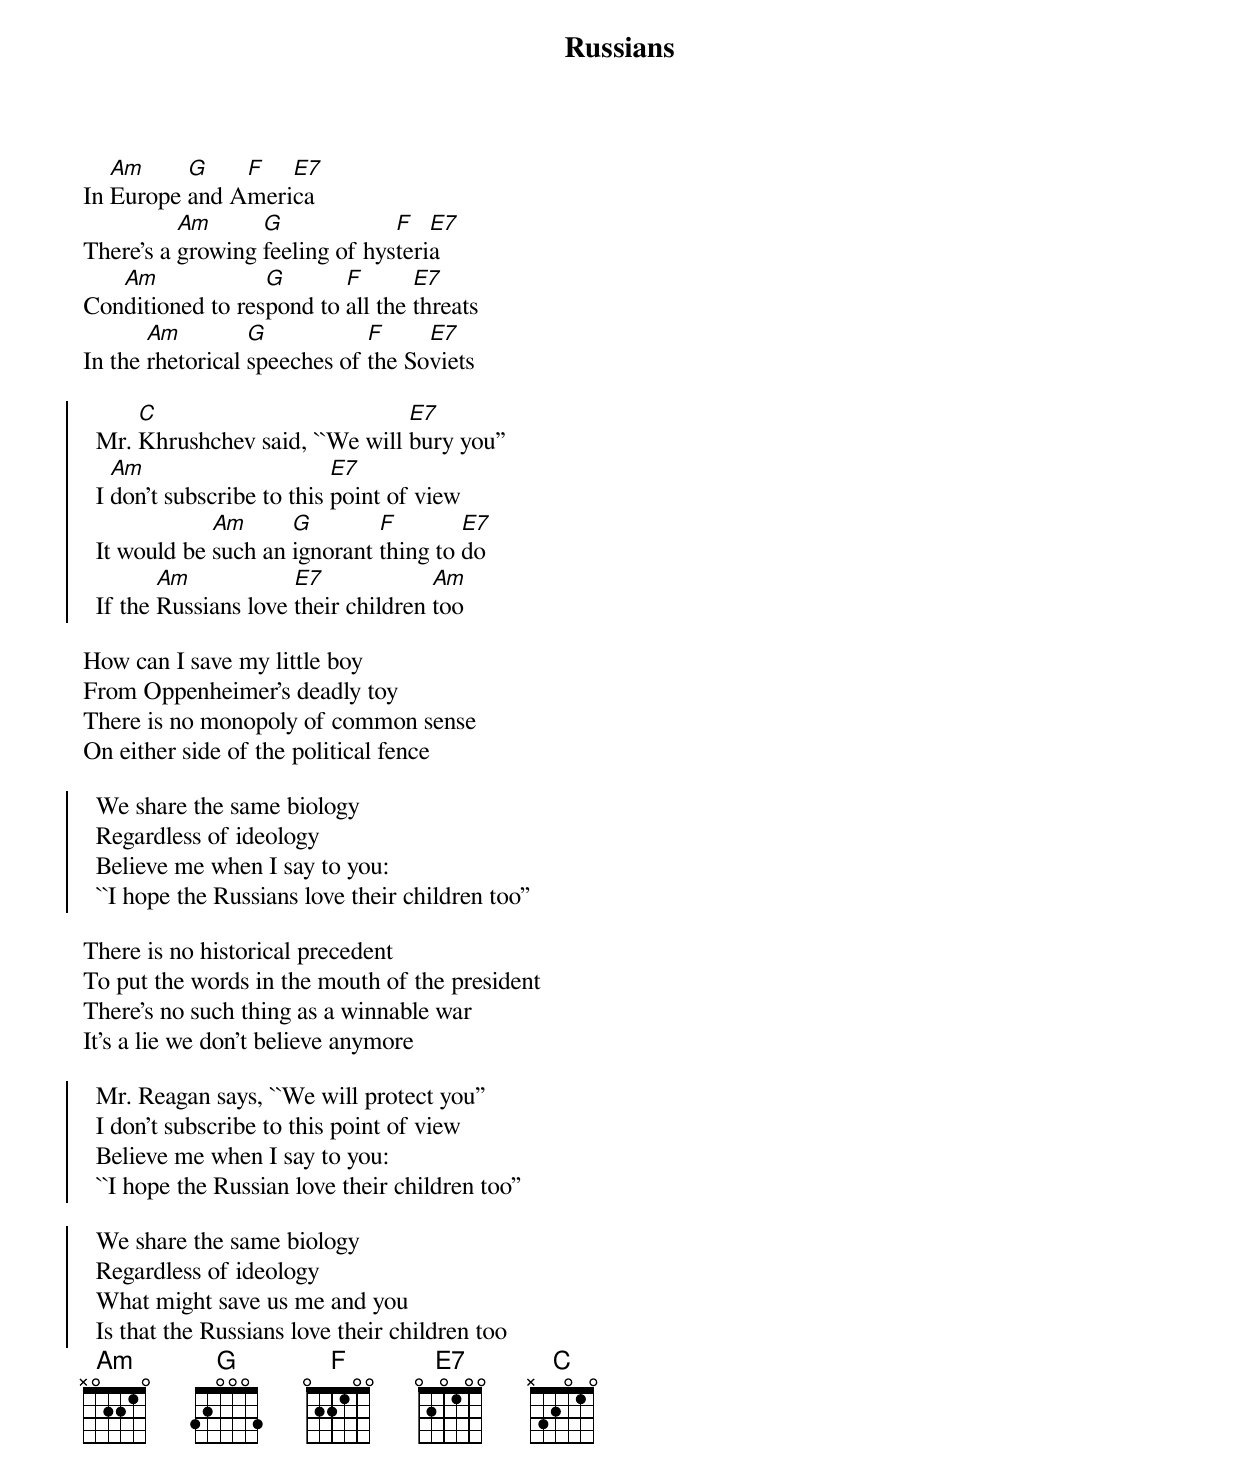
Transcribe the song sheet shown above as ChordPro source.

{title: Russians}
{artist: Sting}
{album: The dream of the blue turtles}
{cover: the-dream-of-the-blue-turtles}
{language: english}
{columns: 2}
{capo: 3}
{define: Am frets X 0 2 2 1 0}
{define: G frets 3 2 0 0 0 3}
{define: F base-fret 1 frets 0 2 2 1 0 0}
{define: E7 frets 0 2 0 1 0 0}
{define: C frets X 3 2 0 1 0}

In [Am]Europe [G]and A[F]meri[E7]ca
There's a [Am]growing [G]feeling of hys[F]teri[E7]a
Con[Am]ditioned to res[G]pond to [F]all the [E7]threats
In the [Am]rhetorical [G]speeches of [F]the So[E7]viets

{start_of_chorus}
  Mr. [C]Khrushchev said, ``We will [E7]bury you''
  I [Am]don't subscribe to this [E7]point of view
  It would be [Am]such an [G]ignorant [F]thing to [E7]do
  If the [Am]Russians love [E7]their children [Am]too
{end_of_chorus}

How can I save my little boy
From Oppenheimer's deadly toy
There is no monopoly of common sense
On either side of the political fence

{start_of_chorus}
  We share the same biology
  Regardless of ideology
  Believe me when I say to you:
  ``I hope the Russians love their children too''
{end_of_chorus}

There is no historical precedent
To put the words in the mouth of the president
There's no such thing as a winnable war
It's a lie we don't believe anymore

{start_of_chorus}
  Mr. Reagan says, ``We will protect you''
  I don't subscribe to this point of view
  Believe me when I say to you:
  ``I hope the Russian love their children too''
{end_of_chorus}

{start_of_chorus}
  We share the same biology
  Regardless of ideology
  What might save us me and you
  Is that the Russians love their children too
{end_of_chorus}
